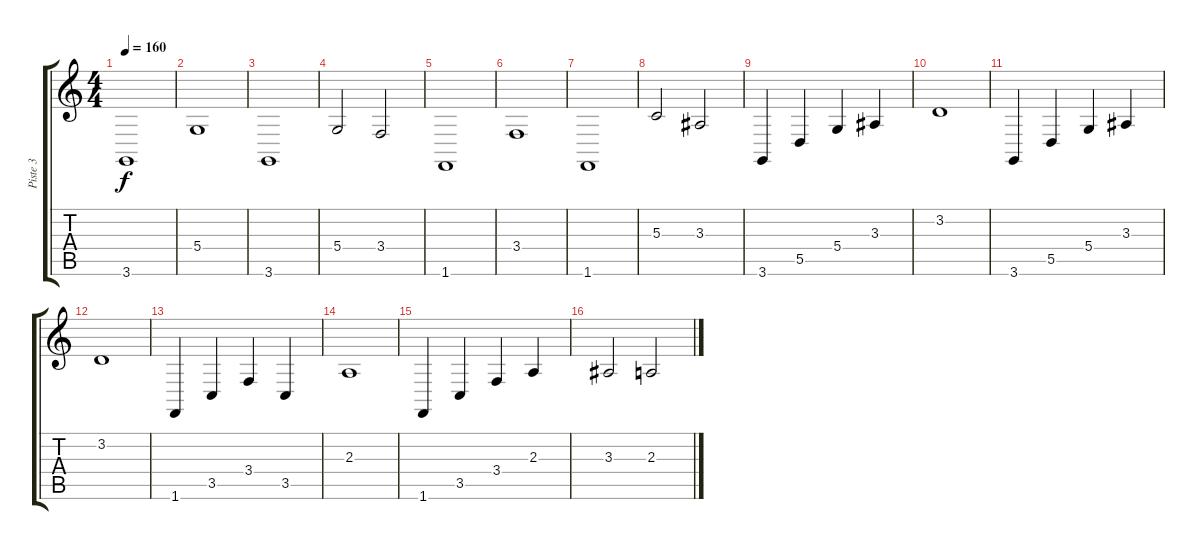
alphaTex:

\track ("Piste 3" "Piste 3") {instrument fx4atmosphere}
\staff {score tabs}
\tuning (E4 B3 G3 D3 A2 E2) {hide}
\ts (4 4)
\tempo 160
\clef g2
\ks c
3.6.1{dy f} |
5.4.1 |
3.6.1 |
5.4.2 3.4.2 |
1.6.1 |
3.4.1 |
1.6.1 |
5.3.2 3.3.2 |
3.6.4 5.5.4 5.4.4 3.3.4 |
3.2.1 |
3.6.4 5.5.4 5.4.4 3.3.4 |
3.2.1 |
1.6.4 3.5.4 3.4.4 3.5.4 |
2.3.1 |
1.6.4 3.5.4 3.4.4 2.3.4 |
3.3.2 2.3.2
